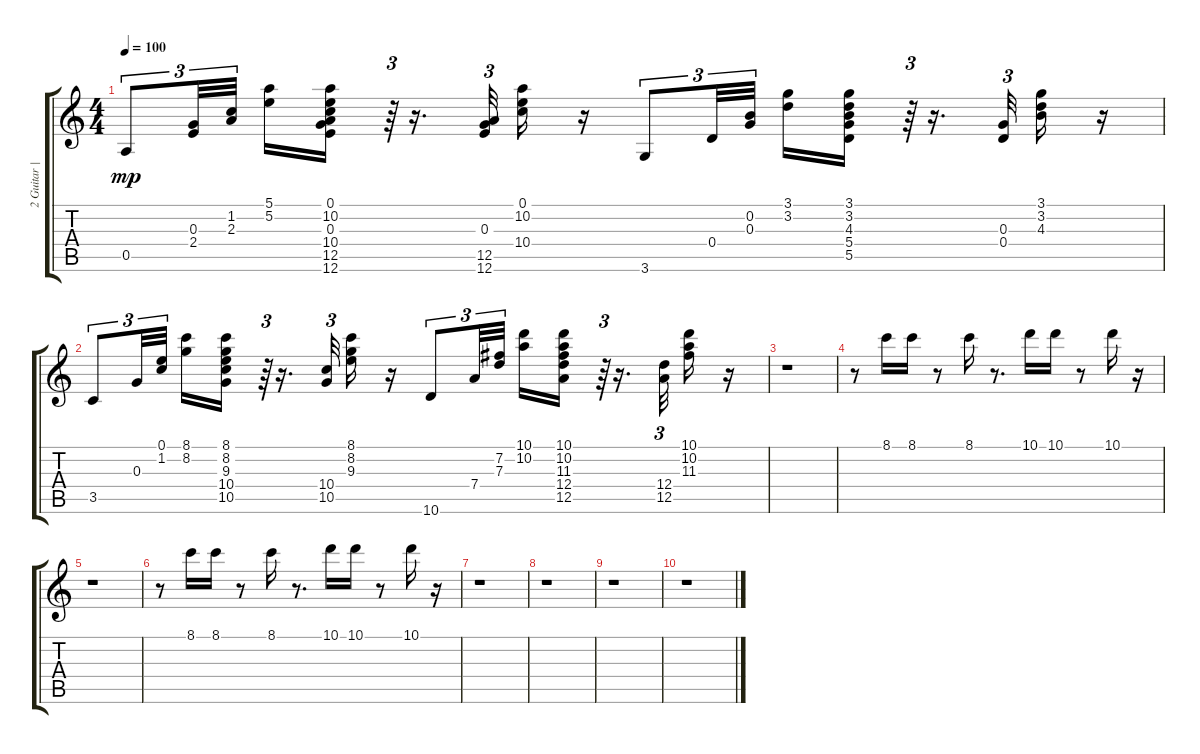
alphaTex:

\track ("2 Guitar |||" "2 Guitar |") {instrument acousticguitarsteel}
\staff {score tabs}
\tuning (E4 B3 G3 D3 A2 E2) {hide}
\ts (4 4)
\tempo 100
\clef g2
\ks c
0.5.8{tu (3 2) dy mp} (0.3 2.4).32{tu (3 2)} (1.2 2.3).32{tu (3 2) beam splitsecondary} (5.1 5.2).16 (0.1 10.2 0.3 10.4 12.5 12.6).16 r.64{tu (3 2)} r.16{d} (0.3 12.5 12.6).32{tu (3 2)} (0.1 10.2 10.4).16 r.16 3.6.8{tu (3 2)} 0.4.32{tu (3 2)} (0.2 0.3).32{tu (3 2) beam splitsecondary} (3.1 3.2).16 (3.1 3.2 4.3 5.4 5.5).16 r.64{tu (3 2)} r.16{d} (0.3 0.4).32{tu (3 2)} (3.1 3.2 4.3).16 r.16 |
3.5.8{tu (3 2)} 0.3.32{tu (3 2)} (0.1 1.2).32{tu (3 2) beam splitsecondary} (8.1 8.2).16 (8.1 8.2 9.3 10.4 10.5).16 r.64{tu (3 2)} r.16{d} (10.4 10.5).32{tu (3 2)} (8.1 8.2 9.3).16 r.16 10.6.8{tu (3 2)} 7.4.32{tu (3 2)} (7.2 7.3).32{tu (3 2) beam splitsecondary} (10.1 10.2).16 (10.1 10.2 11.3 12.4 12.5).16 r.64{tu (3 2)} r.16{d} (12.4 12.5).32{tu (3 2)} (10.1 10.2 11.3).16 r.16 |
r.1 |
r.8 8.1.16 8.1.16 r.8 8.1.16 r.8{d} 10.1.16 10.1.16 r.8 10.1.16 r.16 |
r.1 |
r.8 8.1.16 8.1.16 r.8 8.1.16 r.8{d} 10.1.16 10.1.16 r.8 10.1.16 r.16 |
r.1 |
r.1 |
r.1 |
r.1
